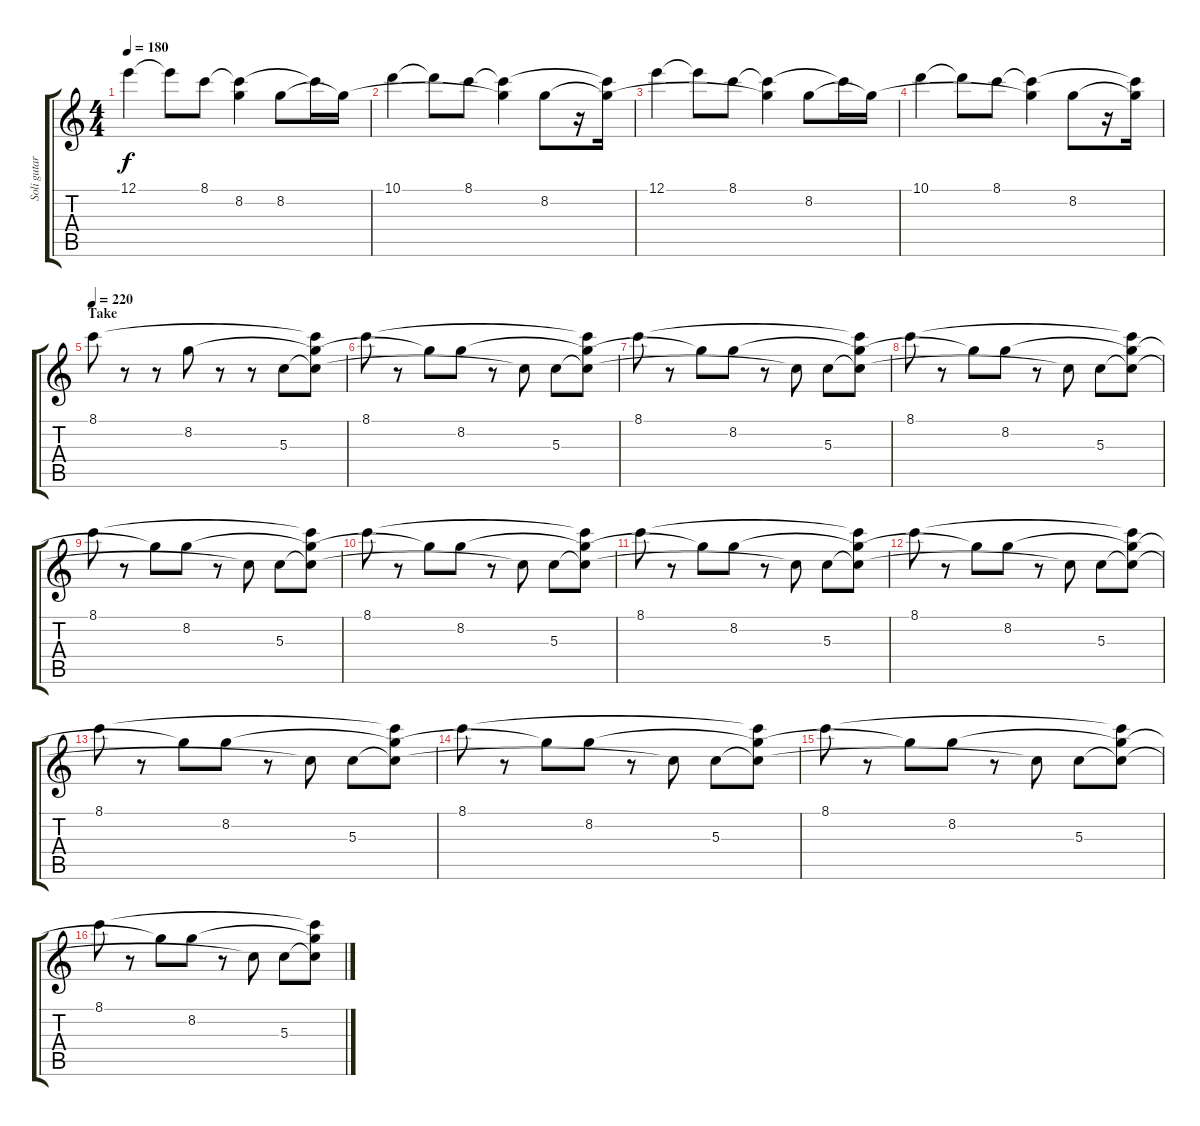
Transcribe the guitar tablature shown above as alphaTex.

\track ("Soli gutarr" "Soli gutar") {instrument electricguitarclean}
\staff {score tabs}
\tuning (E4 B3 G3 D3 A2 E2) {hide}
\ts (4 4)
\tempo 180
\clef g2
\ks c
12.1.4{dy f} 12.1{t}.8 8.1.8 (8.1{t} 8.2{t}).4 8.2.8 8.1{t}.16 8.2{t}.16 |
10.1.4 10.1{t}.8 8.1.8 (8.1{t} 8.2{t}).4 8.2.8 r.16 (8.1{t} 8.2{t}).16 |
12.1.4 12.1{t}.8 8.1.8 (8.1{t} 8.2{t}).4 8.2.8 8.1{t}.16 8.2{t}.16 |
10.1.4 10.1{t}.8 8.1.8 (8.1{t} 8.2{t}).4 8.2.8 r.16 (8.1{t} 8.2{t}).16 |
\section ("" "Take")
\tempo 220
8.1.8{instrument electricguitarclean} r.8 r.8 8.2.8 r.8 r.8 5.3.8 (8.1{t} 8.2{t} 5.3{t}).8 |
8.1.8 r.8 8.2{t}.8 8.2.8 r.8 5.3{t}.8 5.3.8 (8.1{t} 8.2{t} 5.3{t}).8 |
8.1.8 r.8 8.2{t}.8 8.2.8 r.8 5.3{t}.8 5.3.8 (8.1{t} 8.2{t} 5.3{t}).8 |
8.1.8 r.8 8.2{t}.8 8.2.8 r.8 5.3{t}.8 5.3.8 (8.1{t} 8.2{t} 5.3{t}).8 |
8.1.8 r.8 8.2{t}.8 8.2.8 r.8 5.3{t}.8 5.3.8 (8.1{t} 8.2{t} 5.3{t}).8 |
8.1.8 r.8 8.2{t}.8 8.2.8 r.8 5.3{t}.8 5.3.8 (8.1{t} 8.2{t} 5.3{t}).8 |
8.1.8 r.8 8.2{t}.8 8.2.8 r.8 5.3{t}.8 5.3.8 (8.1{t} 8.2{t} 5.3{t}).8 |
8.1.8 r.8 8.2{t}.8 8.2.8 r.8 5.3{t}.8 5.3.8 (8.1{t} 8.2{t} 5.3{t}).8 |
8.1.8 r.8 8.2{t}.8 8.2.8 r.8 5.3{t}.8 5.3.8 (8.1{t} 8.2{t} 5.3{t}).8 |
8.1.8 r.8 8.2{t}.8 8.2.8 r.8 5.3{t}.8 5.3.8 (8.1{t} 8.2{t} 5.3{t}).8 |
8.1.8 r.8 8.2{t}.8 8.2.8 r.8 5.3{t}.8 5.3.8 (8.1{t} 8.2{t} 5.3{t}).8 |
8.1.8 r.8 8.2{t}.8 8.2.8 r.8 5.3{t}.8 5.3.8 (8.1{t} 8.2{t} 5.3{t}).8
